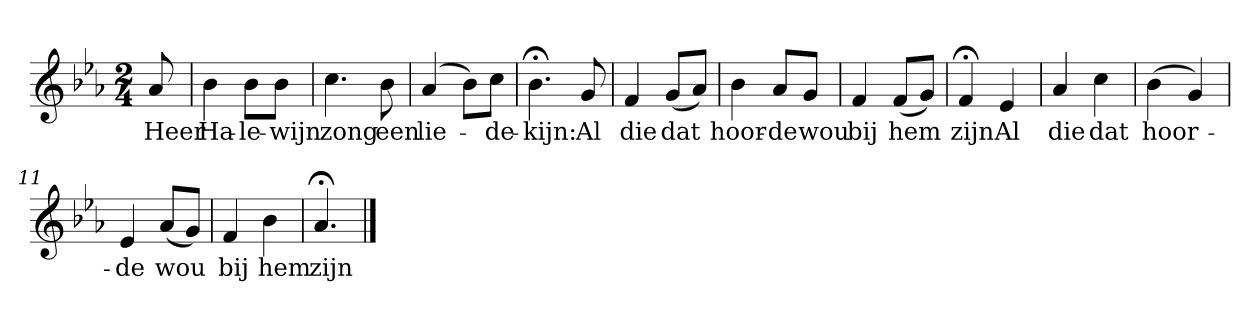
**kern	**text
*part1	*part1
*staff1	*staff1
*k[b-e-a-]	*
*E-:	*
*M2/4	*
*MM120	*
=	=
8a-	Heer
=1	=1
4b-	Ha-
8b-L	-le-
8b-J	-wijn
=2	=2
4.cc	zong
8b-	een
=3	=3
(4a-	lie-
8b-L)	.
8ccJ	-de-
=4	=4
4.b-;<	-kijn:
8g	Al
=5	=5
4f	die
(8gL	dat
8a-J)	.
=6	=6
4b-	hoor-
8a-L	-de
8gJ	wou
=7	=7
4f	bij
(8fL	hem
8gJ)	.
=8	=8
4f;<	zijn
4e-	Al
=9	=9
4a-	die
4cc	dat
=10	=10
(4b-	hoor-
4g)	.
=11	=11
4e-	-de
(8a-L	wou
8gJ)	.
=12	=12
4f	bij
4b-	hem
=13	=13
4.a-;<	zijn
==	==
*-	*-
